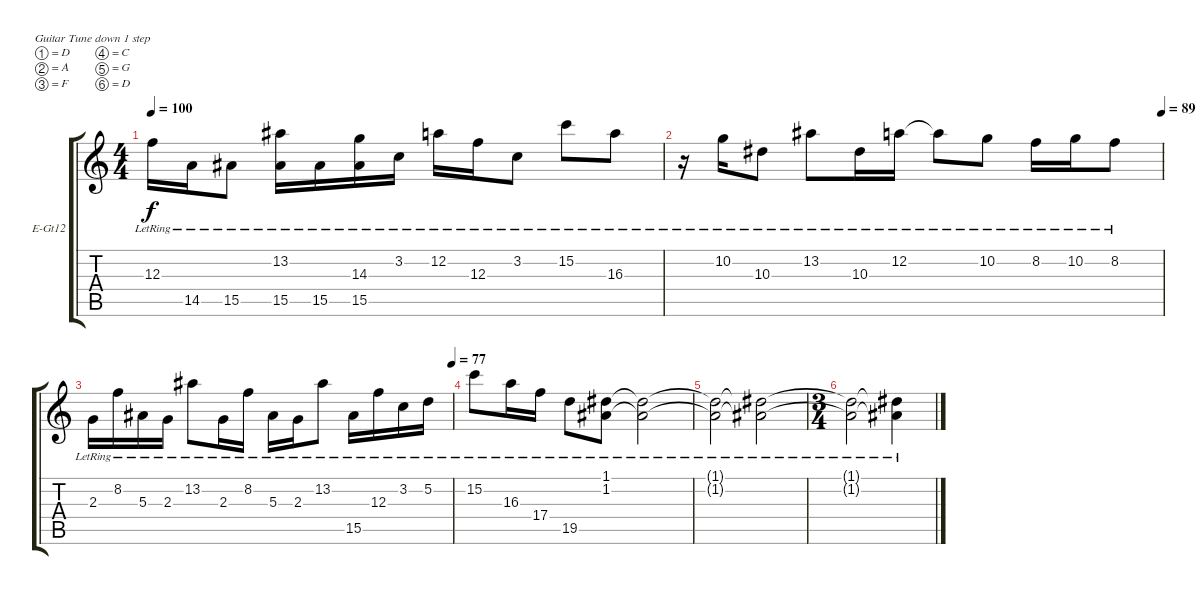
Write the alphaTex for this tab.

\defaultSystemsLayout 4
\bracketExtendMode groupsimilarinstruments
\firstSystemTrackNameOrientation horizontal
\otherSystemsTrackNameOrientation horizontal
\track ("12 St. Electric Guitar [Jimmy]" "E-Gt12") {instrument electricguitarclean}
\staff {score tabs}
\tuning (D4 A3 F3 C3 G2 D2)
\ts (4 4)
\tempo 100
\clef g2
\ks c
12.3{lr}.16{dy f} 14.5{lr}.16 15.5{lr}.8 (13.2{lr} 15.5{lr}).16 15.5{lr}.16 (14.3{lr} 15.5{lr}).16 3.2{lr}.16 12.2{lr}.16 12.3{lr}.16 3.2{lr}.8 15.2{lr}.8 16.3{lr}.8 |
\tempo (89 1)
r.16 10.2{lr}.16 10.3{lr}.8 13.2{lr}.8 10.3{lr}.16 12.2{lr}.16 12.2{lr t}.8 10.2{lr}.8 8.2{lr}.16 10.2{lr}.16 8.2{lr}.8 |
\tempo (77 1)
2.3{lr}.16 8.2{lr}.16 5.3{lr}.16 2.3{lr}.16 13.2{lr}.8 2.3{lr}.16 8.2{lr}.16 5.3{lr}.16 2.3{lr}.16 13.2{lr}.8 15.5{lr}.16 12.3{lr}.16 3.2{lr}.16 5.2{lr}.16 |
15.2{lr}.8 16.3{lr}.16 17.4{lr}.16 19.5{lr}.8 (1.1{lr} 1.2{lr}).8 (1.1{lr t} 1.2{lr t}).2 |
(1.1{lr t} 1.2{lr t}).2 (1.1{lr t} 1.2{lr t}).2 |
\ts (3 4)
(1.1{lr t} 1.2{lr t}).2 (1.1{lr t} 1.2{lr t}).4
